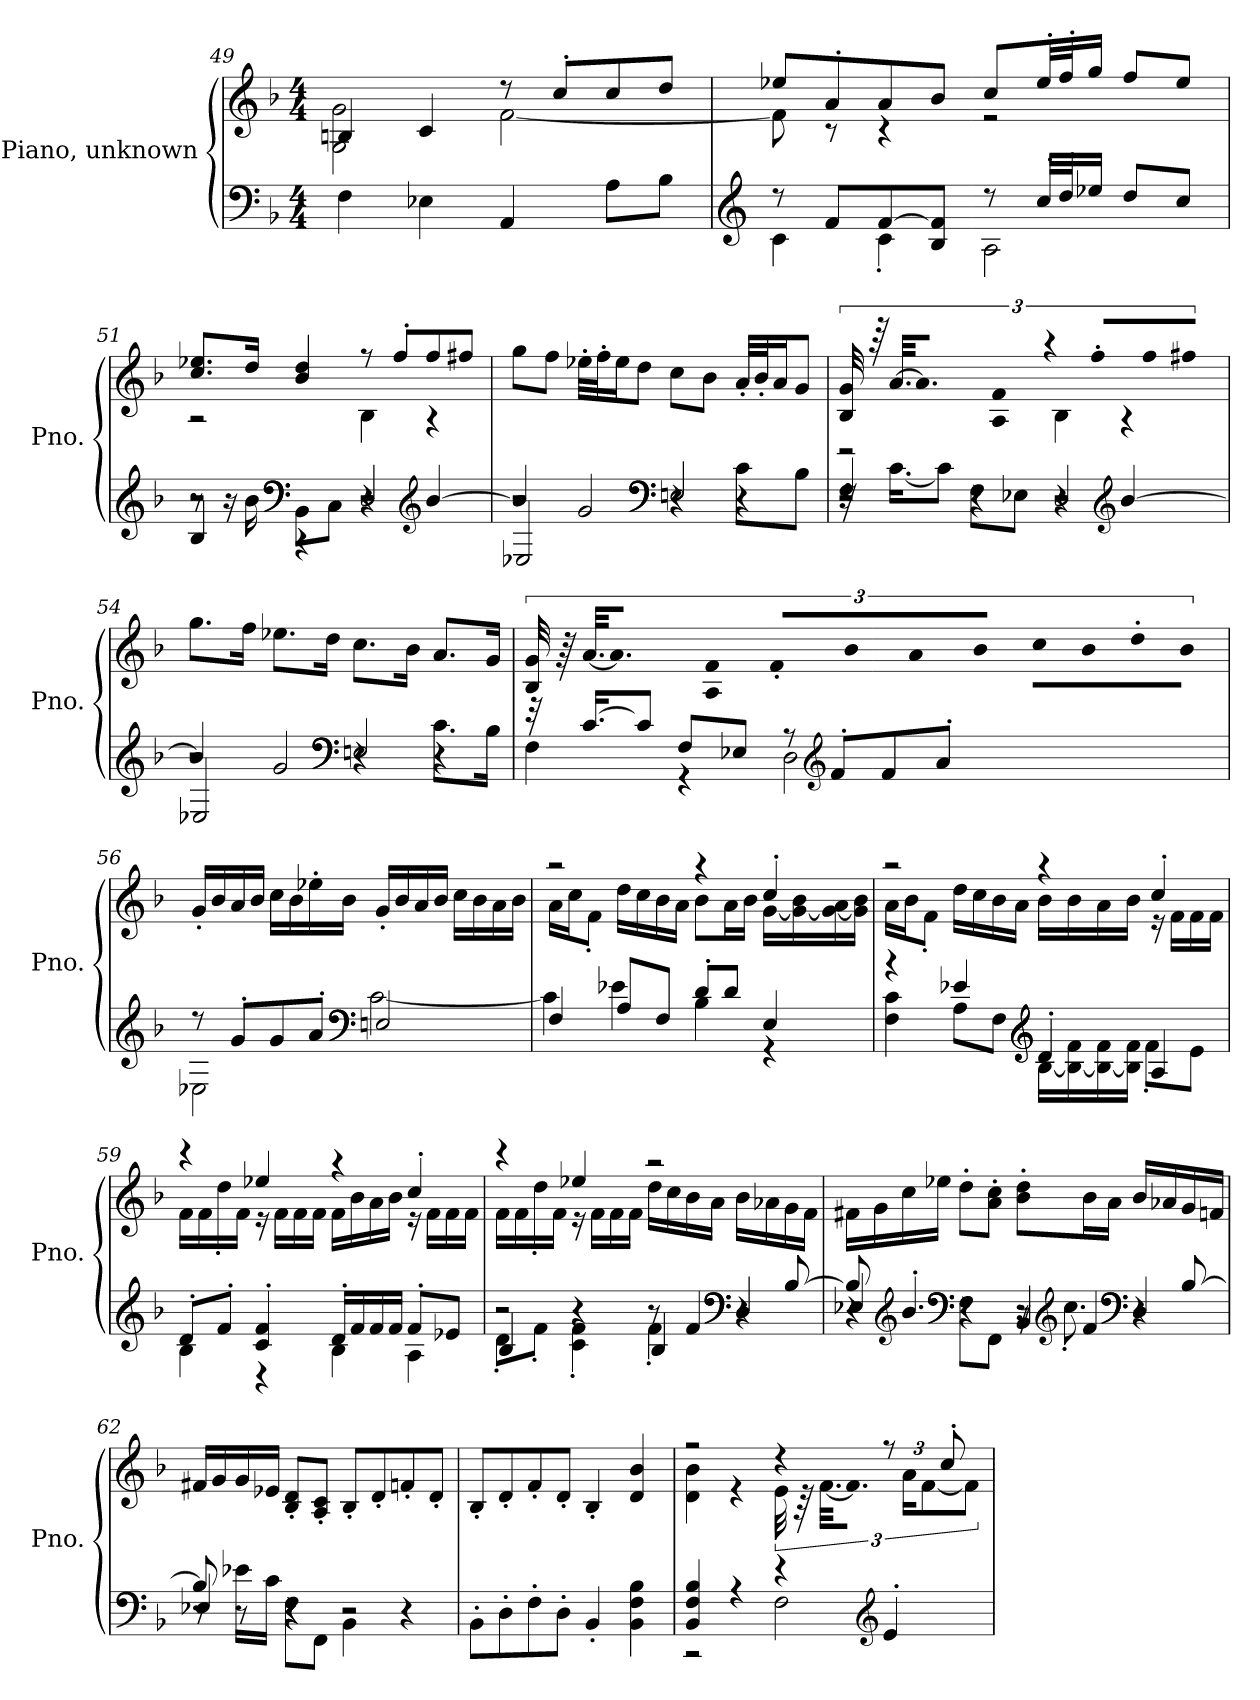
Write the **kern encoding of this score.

**kern	**kern
*part1	*part1
*staff2	*staff1
*I"Piano, unknown	*
*I'Pno.	*
*clefF4	*clefG2
*k[b-]	*k[b-]
*M4/4	*M4/4
=49	=49
*	*^
4F\	4Bn/	2G\ 2g\
4E-X\	4c/	.
4AA/	8r	[2f\
.	8cc'/L	.
8A\L	8cc/	.
8B-\J	8dd/J	.
!!LO:LB:g=z	!!
=50	=50	=50
*clefG2	*	*
*^	*	*
8r	4c\	8ee-X/L	8f\]
8f/L	.	8a'/	8r
[8f/	4c'\	8a/	4r
8B-/ 8f/]J	.	8b-/J	.
8r	2A\	8cc/L	2r
32cc'/LLL	.	32ee-'/LL	.
32dd'/J	.	32ff'/J	.
16ee-X/JJ	.	16gg/JJ	.
8dd/L	.	8ff/L	.
8cc/J	.	8ee-/J	.
=51	=51	=51	=51
*	*^	*	*
2r	8r	4B-/	8.cc/ 8.ee-X/L	2r
.	16r	.	.	.
.	16b-\	.	16dd/Jk	.
*clefF4	*	*	*	*
.	8BB-\L	4r	4b-/ 4dd/	.
.	8C\J	.	.	.
4r	2r	2D/	8r	4B-\
.	.	.	8ff'/L	.
*clefG2	*	*	*	*
[4b-/	.	.	8ff/	4r
.	.	.	8ff#X/J	.
*	*	*	*v	*v
=52	=52	=52	=52
4b-/]	2r	2E-X/	8gg\L
.	.	.	8ff\J
2g/	.	.	32ee-X'\LLL
.	.	.	32ff'\J
.	.	.	16ee-\J
.	.	.	8dd\J
*clefF4	*	*	*
.	4r	2En/	8cc\L
.	.	.	8b-\J
4r	8c\L	.	32a'/LLL
.	.	.	32b-'/J
.	.	.	16a/J
.	8B-\J	.	8g/J
!!LO:LB:g=z
=53	=53	=53	=53
*	*	*	*^
2r	32r	4F/	48B-/ 48g/	2r
.	.	.	96r	.
.	[16.c\KL	.	[48.a/KKL	.
.	.	.	8.a/J]	.
.	8c\J]	.	.	.
.	8F\L	4r	4A/ 4f/	.
.	8E-X\J	.	.	.
4r	2r	2D/	8r	4B-\
.	.	.	8ff'/L	.
*clefG2	*	*	*	*
[4b-/	.	.	8ff/	4r
.	.	.	8ff#X/J	.
*	*	*	*v	*v
=54	=54	=54	=54
4b-/]	2r	2E-X/	8.gg\L
.	.	.	16ff\Jk
2g/	.	.	8.ee-X\L
.	.	.	16dd\Jk
*clefF4	*	*	*
.	4r	2En/	8.cc\L
.	.	.	16b-\Jk
4r	8.c\L	.	8.a/L
.	16B-\Jk	.	16g/Jk
*	*v	*v	*
=55	=55	=55
32r	4F\	48B-/ 48g/
.	.	96r
[16.c/KL	.	[48.a/KKL
.	.	8.a/J]
8c/J]	.	.
8F/L	4r	4A/ 4f/
8E-X/J	.	.
8r	2D\	16f'/LL
.	.	16b-/
*clefG2	*	*
8f'/L	.	16a/
.	.	16b-/JJ
8f/	.	16cc\LL
.	.	16b-\
8a'/J	.	16dd'\
.	.	16b-\JJ
!!LO:LB:g=z
=56	=56	=56
8r	2E-X\	16g'/LL
.	.	16b-/
8g'/L	.	16a/
.	.	16b-/JJ
8g/	.	16cc\LL
.	.	16b-\
8a'/J	.	16ee-X'\
.	.	16b-\JJ
*clefF4	*	*
2En/	[2c\	16g'/LL
.	.	16b-/
.	.	16a/
.	.	16b-/JJ
.	.	16cc\LL
.	.	16b-\
.	.	16a\
.	.	16b-\JJ
=57	=57	=57
*	*	*^
4F/	4c\]	2r	16a\LL
.	.	.	16cc\J
.	.	.	8f'\J
8A/L	4e-X\	.	16dd\LL
.	.	.	16cc\
8F/J	.	.	16b-\
.	.	.	16a\JJ
8d'/L	4B-\	4r	8b-\L
8d/J	.	.	16a\L
.	.	.	16b-\JJ
4E/	4r	4cc'/	[16g\LL
.	.	.	16g\_ 16b-\
.	.	.	16g\_ 16a\
.	.	.	16g\] 16b-\JJ
!!LO:LB:g=z	!!
=58	=58	=58	=58
4r	4F\ 4c\	2r	16a\LL
.	.	.	16b-\J
.	.	.	8f'\J
4e-X/	8A\L	.	16dd\LL
.	.	.	16cc\
.	8F\J	.	16b-\
.	.	.	16a\JJ
*clefG2	*	*	*
4d'/	[16B-\LL	4r	16b-\LL
.	16B-\_ 16f\	.	16b-\
.	16B-\_ 16f\	.	16a\
.	16B-\] 16f\JJ	.	16b-\JJ
4A/	8f'\L	4cc'/	16r
.	.	.	16f\LL
.	8e-\J	.	16f\
.	.	.	16f\JJ
=59	=59	=59	=59
8d'/L	4B-\	4r	16f\LL
.	.	.	16f\
8f'/J	.	.	16dd'\
.	.	.	16f\JJ
4c/' 4f/'	4r	4ee-X/	16r
.	.	.	16f\LL
.	.	.	16f\
.	.	.	16f\JJ
16d'/LL	4B-\	4r	16f\LL
16f/	.	.	16b-\
16f/	.	.	16a\
16f/JJ	.	.	16b-\JJ
8f'/L	4A\	4cc'/	16r
.	.	.	16f\LL
8e-X/J	.	.	16f\
.	.	.	16f\JJ
!!LO:PB:g=z	!!
=60	=60	=60	=60
*	*^	*	*
2r	8d'\L	4B-/	4r	16f\LL
.	.	.	.	16f\
.	8f'\J	.	.	16dd'\
.	.	.	.	16f\JJ
.	4c\' 4f\'	4r	4ee-X/	16r
.	.	.	.	16f\LL
.	.	.	.	16f\
.	.	.	.	16f\JJ
8r	4f'\	4B-/	2r	16dd\LL
.	.	.	.	16cc\
4f/	.	.	.	16b-\
.	.	.	.	16a\JJ
*clefF4	*	*	*	*
.	4r	4D/	.	16b-\LL
.	.	.	.	16a-X\
[8B-/	.	.	.	16g\
.	.	.	.	16f\JJ
*	*	*	*v	*v
=61	=61	=61	=61
8B-/]	4r	4E-X/	16f#X\LL
.	.	.	16g\
*clefG2	*	*	*
4.b-'/	.	.	16cc\
.	.	.	16ee-X\JJ
*clefF4	*	*	*
.	8F\L	4r	8dd'\L
.	8FF\J	.	8a\' 8cc\'J
8r	16r	4BB-/	8b-\' 8dd\'L
*clefG2	*	*	*
.	8.cc'\	.	.
4f/	.	.	16b-\L
.	.	.	16a\JJ
*clefF4	*	*	*
.	4r	4D/	16b-/LL
.	.	.	16a-X/
[8B-/	.	.	16g/
.	.	.	16fn/JJ
!!LO:LB:g=z
=62	=62	=62	=62
8B-/]	8r	4E-X/	16f#X/LL
.	.	.	16g/
8r	16e-X\LL	.	16g/
.	16c\JJ	.	16e-X/JJ
4r	8F\L	4r	8B-/' 8d/'L
.	8FF\J	.	8A/' 8c/'J
2r	4BB-\	2r	8B-'/L
.	.	.	8d'/
.	4r	.	8fn'/
.	.	.	8d'/J
*v	*v	*v	*
=63	=63
8BB-'\L	8B-'/L
8D'\	8d'/
8F'\	8f'/
8D'\J	8d'/J
4BB-'/	4B-'/
4BB-\ 4F\ 4B-\	4d/ 4b-/
=64	=64
*^	*^
4BB-/ 4F/ 4B-/	2r	2r	4d\ 4b-\
4r	.	.	4r
4r	2F\	4r	48e\
.	.	.	96r
.	.	.	[48.f\KKL
.	.	.	8.f\J]
*clefG2	*	*	*
*	*	*	*Xbrackettup
4e'/	.	8r	24a\KL
.	.	.	[12f\
.	.	8cc'/	8f\J]
*v	*v	*	*
*	*v	*v
=	=
*-	*-
